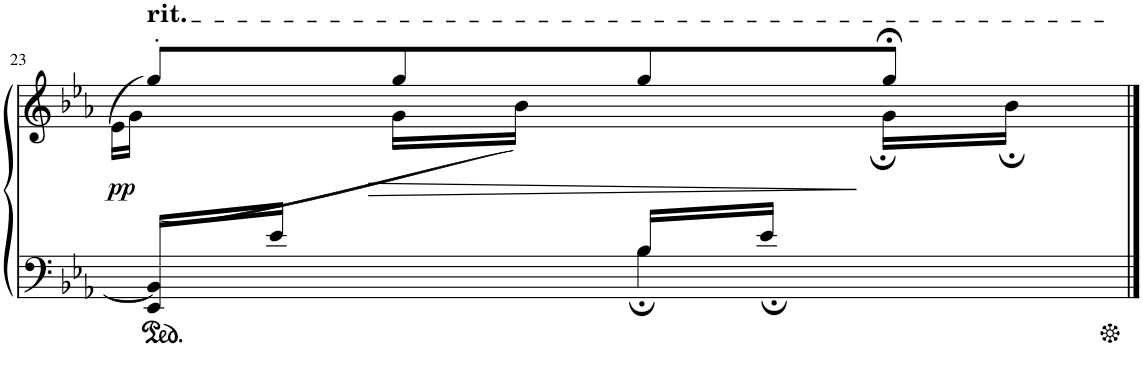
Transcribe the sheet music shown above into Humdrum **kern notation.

**kern	**kern	**dynam
*part1	*part1	*part1
*staff2	*staff1	*staff1/2
*I"Piano	*	*
*I'Pno	*	*
!!LO:PB:g=z
*clefF4	*clefG2	*
*k[b-e-a-]	*k[b-e-a-]	*
*M2/4	*M2/4	*
=23	=23	=23
.	(>16qe-\LL	.
.	16qg\JJ)	.
*^	*^	*
!	!	!LO:TX:a:t=rit.	!	!
!	!	!	!	!LO:DY:b
(4BB-]	16EE-/LL	8gg'>/L	8ryy	pp
.	16e-/JJ	.	.	.
!	!	!	!	!LO:HP:b
.	8ryy	8gg/	16g\LL	>
.	.	.	16b-\JJ)	.
4B-\	16B-;/LL	8gg/	8ryy	.
.	16e-;/JJ	.	.	.
.	8ryy	8gg;</J	16g;\LL	]
.	.	.	16b-;\JJ	.
*v	*v	*	*	*
*	*v	*v	*
==	==	==
*-	*-	*-
